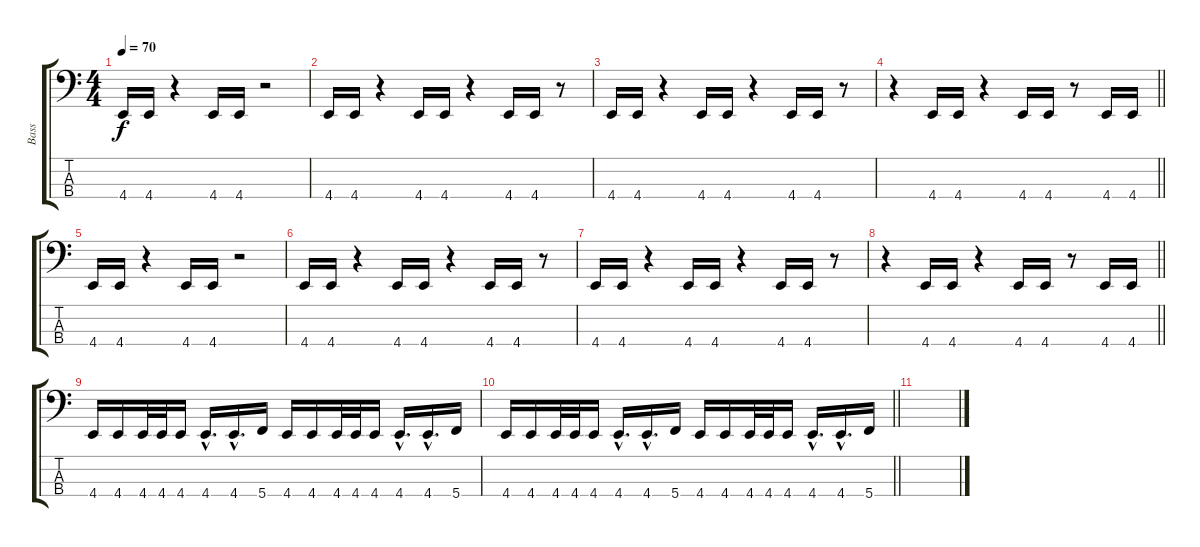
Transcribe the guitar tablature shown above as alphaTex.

\track ("Bass" "Bass") {instrument electricbassfinger}
\staff {score tabs}
\tuning (F2 C2 G1 C1) {hide}
\ts (4 4)
\tempo 70
\clef f4
\ks c
4.4.16{dy f} 4.4.16 r.4 4.4.16 4.4.16 r.2 |
4.4.16 4.4.16 r.4 4.4.16 4.4.16 r.4 4.4.16 4.4.16 r.8 |
4.4.16 4.4.16 r.4 4.4.16 4.4.16 r.4 4.4.16 4.4.16 r.8 |
\barLineRight lightlight
r.4 4.4.16 4.4.16 r.4 4.4.16 4.4.16 r.8 4.4.16 4.4.16 |
4.4.16 4.4.16 r.4 4.4.16 4.4.16 r.2 |
4.4.16 4.4.16 r.4 4.4.16 4.4.16 r.4 4.4.16 4.4.16 r.8 |
4.4.16 4.4.16 r.4 4.4.16 4.4.16 r.4 4.4.16 4.4.16 r.8 |
\barLineRight lightlight
r.4 4.4.16 4.4.16 r.4 4.4.16 4.4.16 r.8 4.4.16 4.4.16 |
4.4.16 4.4.16 4.4.32 4.4.32 4.4.16 4.4{hac}.16{d} 4.4{hac}.16{d} 5.4.16 4.4.16 4.4.16 4.4.32 4.4.32 4.4.16 4.4{hac}.16{d} 4.4{hac}.16{d} 5.4.16 |
\barLineRight lightlight
4.4.16 4.4.16 4.4.32 4.4.32 4.4.16 4.4{hac}.16{d} 4.4{hac}.16{d} 5.4.16 4.4.16 4.4.16 4.4.32 4.4.32 4.4.16 4.4{hac}.16{d} 4.4{hac}.16{d} 5.4.16 |
\section ("" "")
